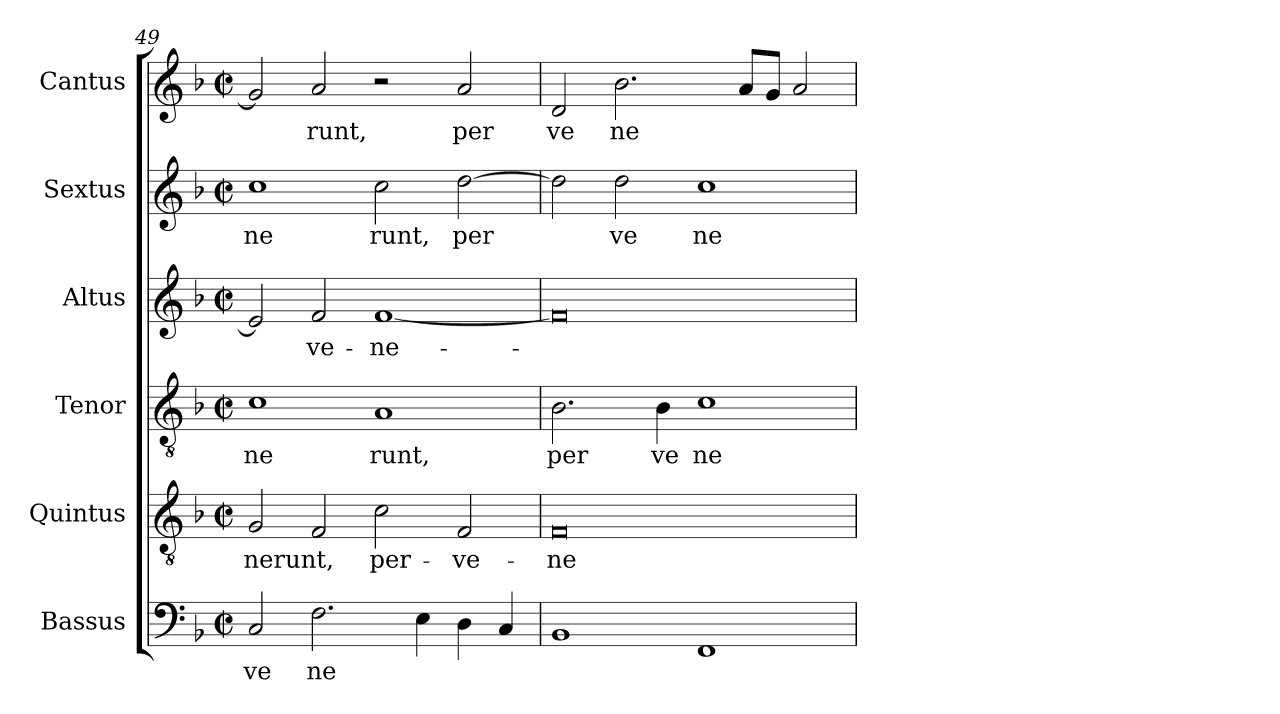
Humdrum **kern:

**kern	**text	**kern	**text	**kern	**text	**kern	**text	**kern	**text	**kern	**text
*part6	*part6	*part5	*part5	*part4	*part4	*part3	*part3	*part2	*part2	*part1	*part1
*staff6	*staff6	*staff5	*staff5	*staff4	*staff4	*staff3	*staff3	*staff2	*staff2	*staff1	*staff1
*I"Bassus	*	*I"Quintus	*	*I"Tenor	*	*I"Altus	*	*I"Sextus	*	*I"Cantus	*
*clefF4	*	*clefGv2	*	*clefGv2	*	*clefG2	*	*clefG2	*	*clefG2	*
*k[b-]	*	*k[b-]	*	*k[b-]	*	*k[b-]	*	*k[b-]	*	*k[b-]	*
*F:	*	*F:	*	*F:	*	*F:	*	*F:	*	*F:	*
*M2/2	*	*M2/2	*	*M2/2	*	*M2/2	*	*M2/2	*	*M2/2	*
*met(c|)	*	*met(c|)	*	*met(c|)	*	*met(c|)	*	*met(c|)	*	*met(c|)	*
=49	=49	=49	=49	=49	=49	=49	=49	=49	=49	=49	=49
!	!LO:LY:b:cj	!	!LO:LY:b	!	!LO:LY:b:cj	!	!	!	!LO:LY:b:cj	!	!
2C/	ve	2G/	-nerunt,	1c	ne	2e/]	.	1cc	ne	2g/]	.
!	!LO:LY:b:cj	!	!	!	!	!	!LO:LY:b:cj	!	!	!	!LO:LY:b:cj
2.F\	ne	2F/	.	.	.	2f/	-ve-	.	.	2a/	runt,
!	!	!	!LO:LY:b:cj	!	!LO:LY:b:cj	!	!LO:LY:b:cj	!	!LO:LY:b:cj	!	!
.	.	2c\	per-	1A	runt,	[<1f	-ne-	2cc\	runt,	2r	.
4E\	.	.	.	.	.	.	.	.	.	.	.
!	!	!	!LO:LY:b:cj	!	!	!	!	!	!LO:LY:b	!	!LO:LY:b:cj
4D\	.	2F/	-ve-	.	.	.	.	[>2dd\	per	2a/	per
4C/	.	.	.	.	.	.	.	.	.	.	.
=50	=50	=50	=50	=50	=50	=50	=50	=50	=50	=50	=50
!	!	!	!LO:LY:b:cj	!	!LO:LY:b:cj	!	!	!	!	!	!LO:LY:b:cj
1BB-	.	0F	-ne-	2.B-\	per	0f]	.	2dd\]	.	2d/	ve
!	!	!	!	!	!	!	!	!	!LO:LY:b:cj	!	!LO:LY:b:cj
.	.	.	.	.	.	.	.	2dd\	ve	2.b-\	ne
!	!	!	!	!	!LO:LY:b:cj	!	!	!	!	!	!
.	.	.	.	4B-\	ve	.	.	.	.	.	.
!	!	!	!	!	!LO:LY:b:cj	!	!	!	!LO:LY:b:cj	!	!
1FF	.	.	.	1c	ne	.	.	1cc	ne	.	.
.	.	.	.	.	.	.	.	.	.	8a/L	.
.	.	.	.	.	.	.	.	.	.	8g/J	.
.	.	.	.	.	.	.	.	.	.	2a/	.
=	=	=	=	=	=	=	=	=	=	=	=
*-	*-	*-	*-	*-	*-	*-	*-	*-	*-	*-	*-
